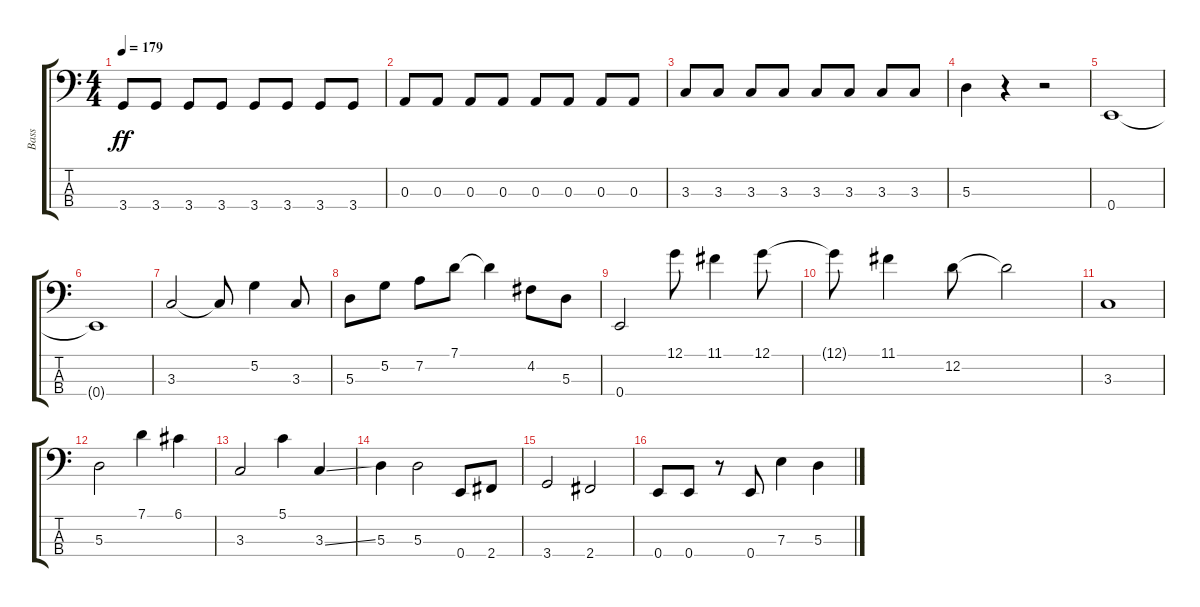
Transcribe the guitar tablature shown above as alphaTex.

\track ("Bass" "Bass") {instrument electricbassfinger}
\staff {score tabs}
\tuning (G2 D2 A1 E1) {hide}
\ts (4 4)
\tempo 179
\clef f4
\ks c
3.4.8{dy ff} 3.4.8 3.4.8 3.4.8 3.4.8 3.4.8 3.4.8 3.4.8 |
0.3.8 0.3.8 0.3.8 0.3.8 0.3.8 0.3.8 0.3.8 0.3.8 |
3.3.8 3.3.8 3.3.8 3.3.8 3.3.8 3.3.8 3.3.8 3.3.8 |
5.3.4 r.4 r.2 |
0.4.1 |
0.4{t}.1 |
3.3.2 3.3{t}.8 5.2.4 3.3.8 |
5.3.8 5.2.8 7.2.8 7.1.8 7.1{t}.4 4.2.8 5.3.8 |
0.4.2 12.1.8 11.1.4 12.1.8 |
12.1{t}.8 11.1.4 12.2.8 12.2{t}.2 |
3.3.1 |
5.3.2 7.1.4 6.1.4 |
3.3.2 5.1.4 3.3{ss}.4 |
5.3.4 5.3.2 0.4.8 2.4.8 |
3.4.2 2.4.2 |
0.4.8 0.4.8 r.8 0.4.8 7.3.4 5.3.4
